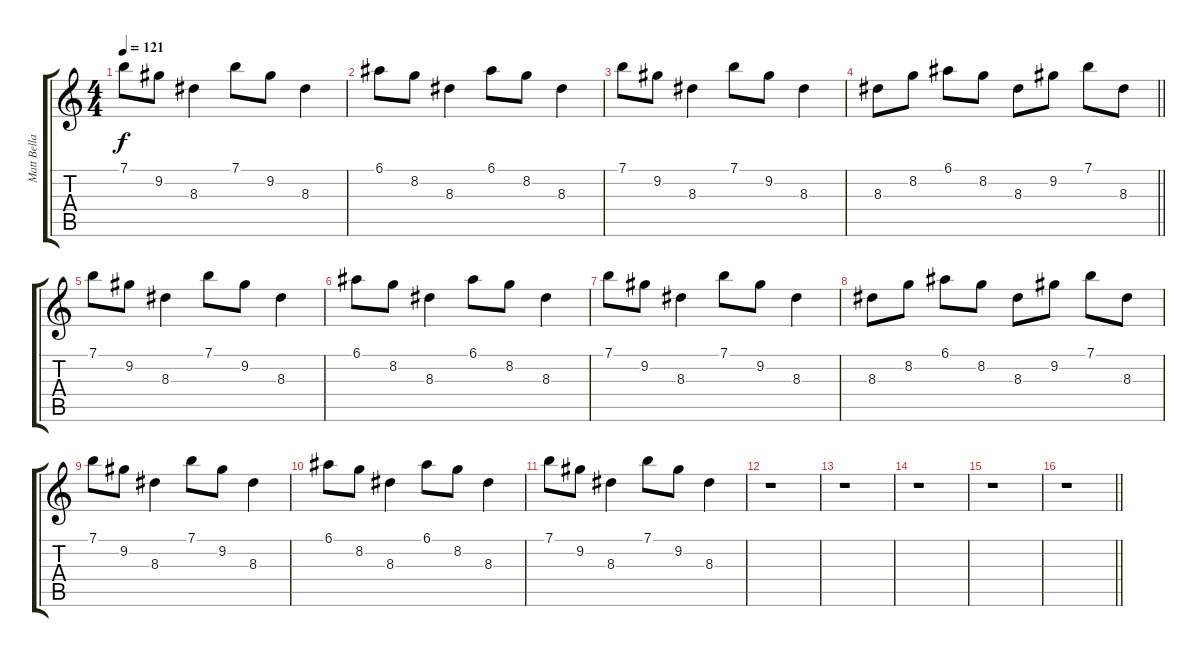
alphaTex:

\track ("Matt Bellamy (Guitare)" "Matt Bella") {instrument electricguitarclean}
\staff {score tabs}
\tuning (E4 B3 G3 D3 A2 E2) {hide}
\ts (4 4)
\tempo 121
\clef g2
\ks c
7.1.8{dy f} 9.2.8 8.3.4 7.1.8 9.2.8 8.3.4 |
6.1.8 8.2.8 8.3.4 6.1.8 8.2.8 8.3.4 |
7.1.8 9.2.8 8.3.4 7.1.8 9.2.8 8.3.4 |
\barLineRight lightlight
8.3.8 8.2.8 6.1.8 8.2.8 8.3.8 9.2.8 7.1.8 8.3.8 |
7.1.8 9.2.8 8.3.4 7.1.8 9.2.8 8.3.4 |
6.1.8 8.2.8 8.3.4 6.1.8 8.2.8 8.3.4 |
7.1.8 9.2.8 8.3.4 7.1.8 9.2.8 8.3.4 |
8.3.8 8.2.8 6.1.8 8.2.8 8.3.8 9.2.8 7.1.8 8.3.8 |
7.1.8 9.2.8 8.3.4 7.1.8 9.2.8 8.3.4 |
6.1.8 8.2.8 8.3.4 6.1.8 8.2.8 8.3.4 |
7.1.8 9.2.8 8.3.4 7.1.8 9.2.8 8.3.4 |
r.1 |
r.1 |
r.1 |
r.1 |
\barLineRight lightlight
r.1
